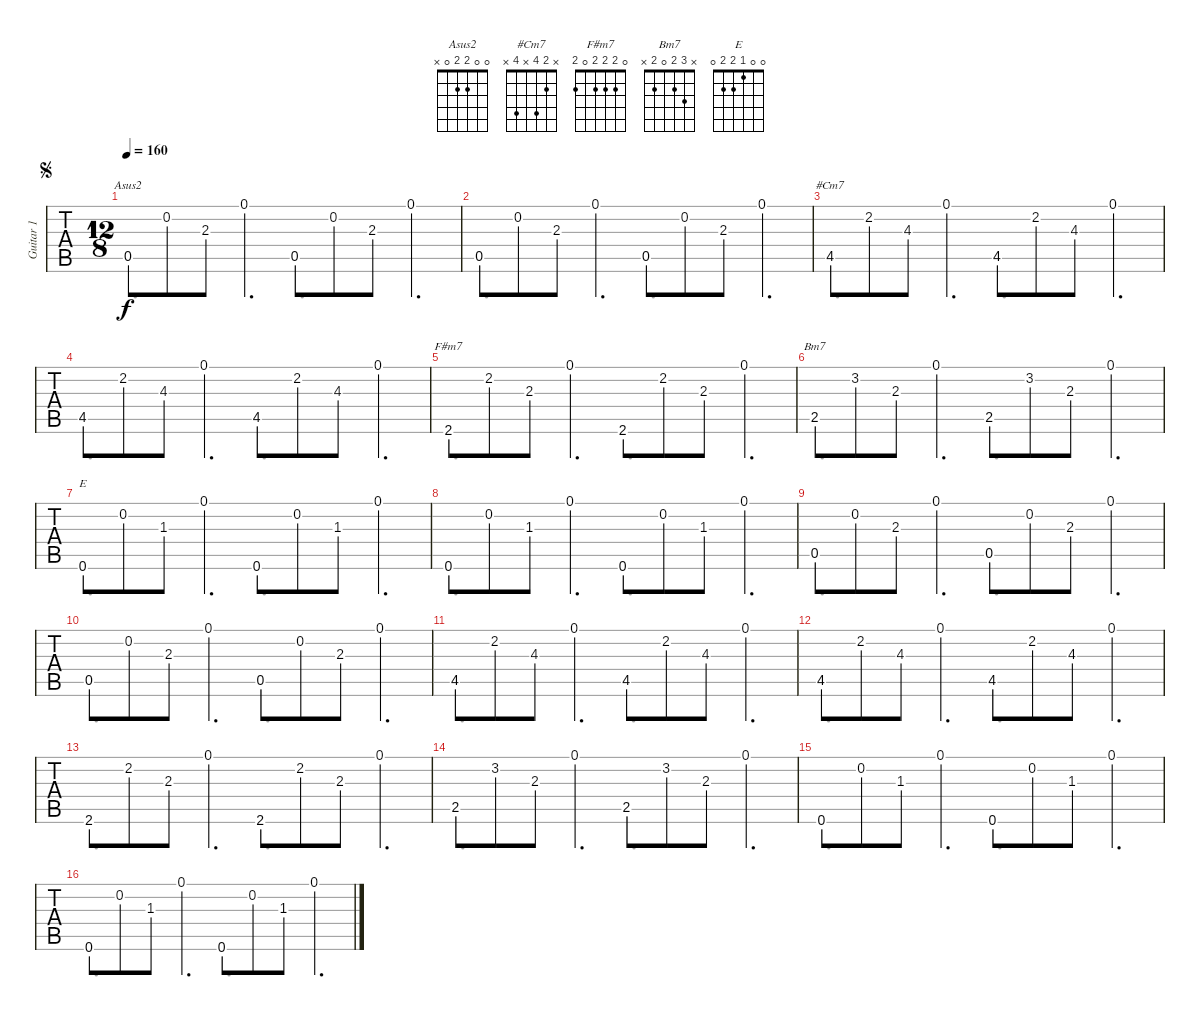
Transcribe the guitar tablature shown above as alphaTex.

\track ("Guitar 1" "Guitar 1") {instrument electricguitarclean}
\staff {tabs}
\tuning (E4 B3 G3 D3 A2 E2) {hide}
\chord ("Asus2" 0 0 2 2 0 x)
\chord ("#Cm7" x 2 4 x 4 x)
\chord ("F#m7" 0 2 2 2 0 2)
\chord ("Bm7" x 3 2 0 2 x)
\chord ("E" 0 0 1 2 2 0)
\voice
\ts (12 8)
\jump segno
\tempo 160
\clef g2
\ks a
0.5.8{ch "Asus2" dy f volume 9} 0.2.8 2.3.8 0.1.4{d} 0.5.8 0.2.8 2.3.8 0.1.4{d} |
0.5.8 0.2.8 2.3.8 0.1.4{d} 0.5.8 0.2.8 2.3.8 0.1.4{d} |
4.5.8{ch "#Cm7"} 2.2.8 4.3.8 0.1.4{d} 4.5.8 2.2.8 4.3.8 0.1.4{d} |
4.5.8 2.2.8 4.3.8 0.1.4{d} 4.5.8 2.2.8 4.3.8 0.1.4{d} |
2.6.8{ch "F#m7"} 2.2.8 2.3.8 0.1.4{d} 2.6.8 2.2.8 2.3.8 0.1.4{d} |
2.5.8{ch "Bm7"} 3.2.8 2.3.8 0.1.4{d} 2.5.8 3.2.8 2.3.8 0.1.4{d} |
0.6.8{ch "E"} 0.2.8 1.3.8 0.1.4{d} 0.6.8 0.2.8 1.3.8 0.1.4{d} |
0.6.8 0.2.8 1.3.8 0.1.4{d} 0.6.8 0.2.8 1.3.8 0.1.4{d} |
0.5.8 0.2.8 2.3.8 0.1.4{d} 0.5.8 0.2.8 2.3.8 0.1.4{d} |
0.5.8 0.2.8 2.3.8 0.1.4{d} 0.5.8 0.2.8 2.3.8 0.1.4{d} |
4.5.8 2.2.8 4.3.8 0.1.4{d} 4.5.8 2.2.8 4.3.8 0.1.4{d} |
4.5.8 2.2.8 4.3.8 0.1.4{d} 4.5.8 2.2.8 4.3.8 0.1.4{d} |
2.6.8 2.2.8 2.3.8 0.1.4{d} 2.6.8 2.2.8 2.3.8 0.1.4{d} |
2.5.8 3.2.8 2.3.8 0.1.4{d} 2.5.8 3.2.8 2.3.8 0.1.4{d} |
0.6.8 0.2.8 1.3.8 0.1.4{d} 0.6.8 0.2.8 1.3.8 0.1.4{d} |
0.6.8 0.2.8 1.3.8 0.1.4{d} 0.6.8 0.2.8 1.3.8 0.1.4{d}
\voice
\clef g2
\ottava regular
\simile none
\ks a
0.5.2{d dy f} 0.5.2{d} |
0.5.2{d} 0.5.2{d} |
4.5.2{d} 4.5.2{d} |
4.5.2{d} 4.5.2{d} |
2.6.2{d} 2.6.2{d} |
2.5.2{d} 2.5.2{d} |
0.6.2{d} 0.6.2{d} |
0.6.2{d} 0.6.2{d} |
0.5.2{d} 0.5.2{d} |
0.5.2{d} 0.5.2{d} |
4.5.2{d} 4.5.2{d} |
4.5.2{d} 4.5.2{d} |
2.6.2{d} 2.6.2{d} |
2.5.2{d} 2.5.2{d} |
0.6.2{d} 0.6.2{d} |
0.6.2{d} 0.6.2{d}
